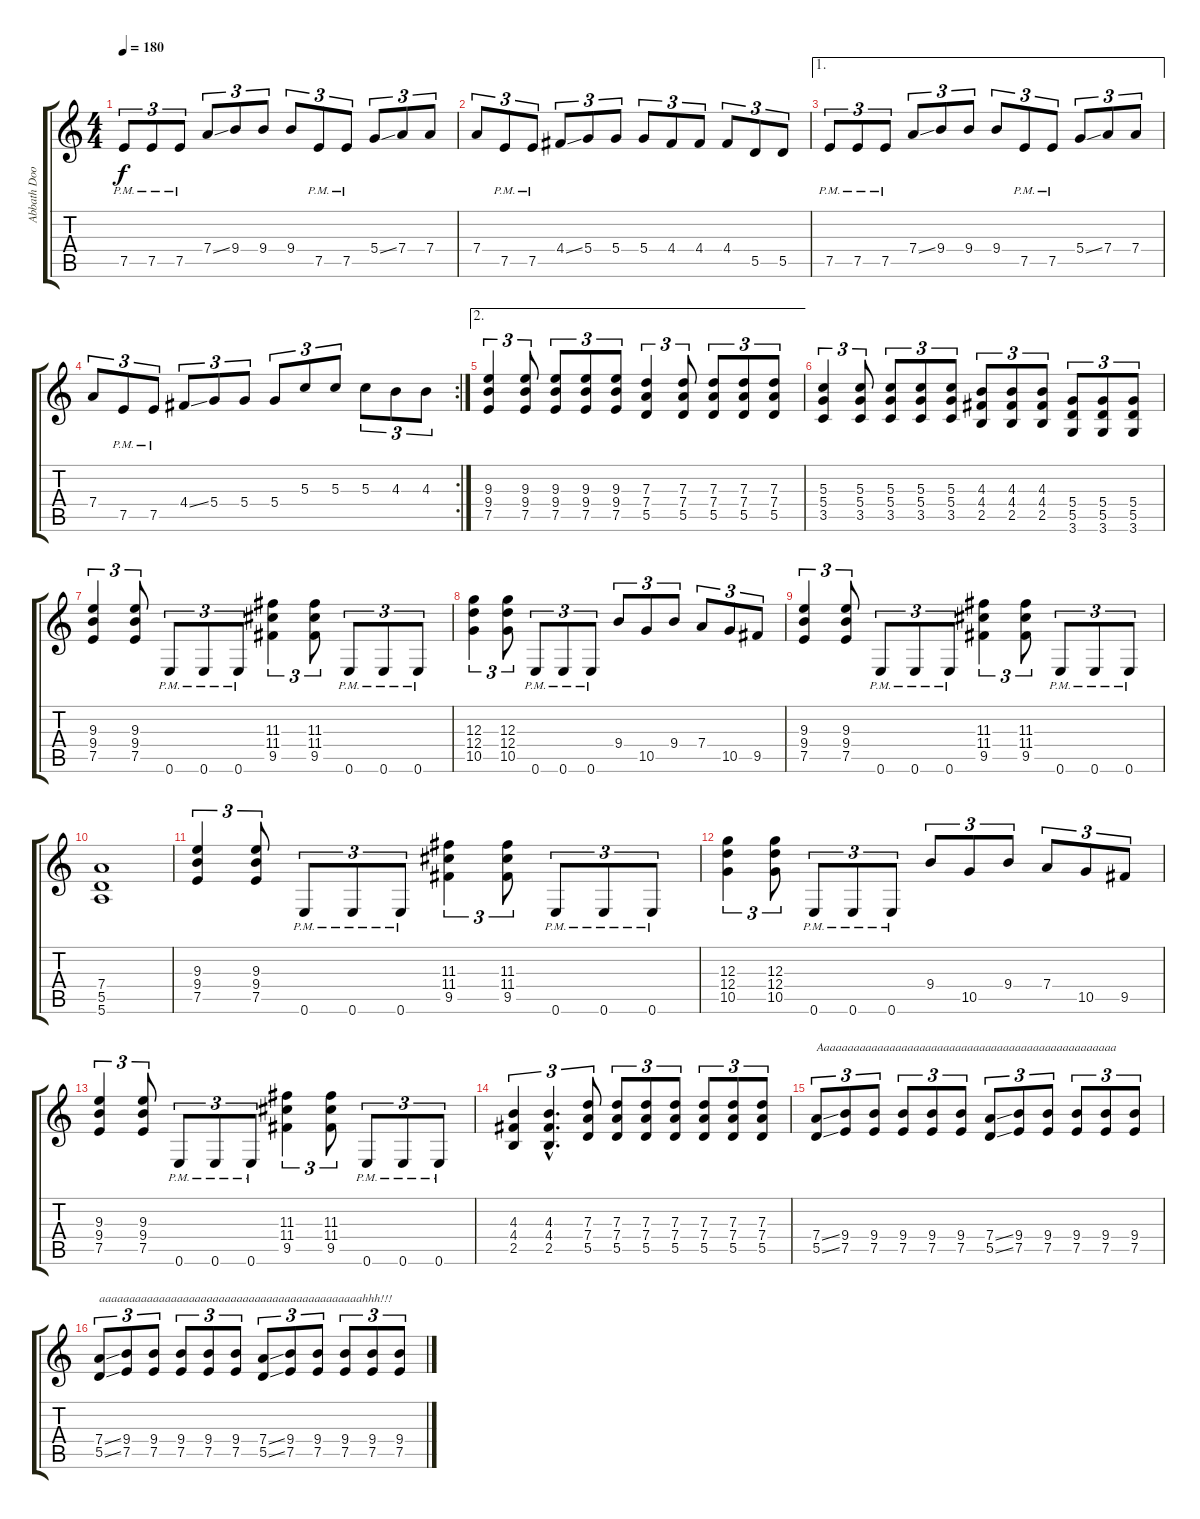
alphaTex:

\track ("Abbath Doom Occulta (Guitar)" "Abbath Doo") {instrument distortionguitar}
\staff {score tabs}
\tuning (E4 B3 G3 D3 A2 E2) {hide}
\ts (4 4)
\tempo 180
\clef g2
\ks c
7.5{pm}.8{tu (3 2) dy f} 7.5{pm}.8{tu (3 2)} 7.5{pm}.8{tu (3 2)} 7.4{ss}.8{tu (3 2)} 9.4.8{tu (3 2)} 9.4.8{tu (3 2)} 9.4.8{tu (3 2)} 7.5{pm}.8{tu (3 2)} 7.5{pm}.8{tu (3 2)} 5.4{ss}.8{tu (3 2)} 7.4.8{tu (3 2)} 7.4.8{tu (3 2)} |
7.4.8{tu (3 2)} 7.5{pm}.8{tu (3 2)} 7.5{pm}.8{tu (3 2)} 4.4{ss}.8{tu (3 2)} 5.4.8{tu (3 2)} 5.4.8{tu (3 2)} 5.4.8{tu (3 2)} 4.4.8{tu (3 2)} 4.4.8{tu (3 2)} 4.4.8{tu (3 2)} 5.5.8{tu (3 2)} 5.5.8{tu (3 2)} |
\ae 1
7.5{pm}.8{tu (3 2)} 7.5{pm}.8{tu (3 2)} 7.5{pm}.8{tu (3 2)} 7.4{ss}.8{tu (3 2)} 9.4.8{tu (3 2)} 9.4.8{tu (3 2)} 9.4.8{tu (3 2)} 7.5{pm}.8{tu (3 2)} 7.5{pm}.8{tu (3 2)} 5.4{ss}.8{tu (3 2)} 7.4.8{tu (3 2)} 7.4.8{tu (3 2)} |
\rc 2
7.4.8{tu (3 2)} 7.5{pm}.8{tu (3 2)} 7.5{pm}.8{tu (3 2)} 4.4{ss}.8{tu (3 2)} 5.4.8{tu (3 2)} 5.4.8{tu (3 2)} 5.4.8{tu (3 2)} 5.3.8{tu (3 2)} 5.3.8{tu (3 2)} 5.3.8{tu (3 2)} 4.3.8{tu (3 2)} 4.3.8{tu (3 2)} |
\ae 2
(9.3 9.4 7.5).4{tu (3 2)} (9.3 9.4 7.5).8{tu (3 2)} (9.3 9.4 7.5).8{tu (3 2)} (9.3 9.4 7.5).8{tu (3 2)} (9.3 9.4 7.5).8{tu (3 2)} (7.3 7.4 5.5).4{tu (3 2)} (7.3 7.4 5.5).8{tu (3 2)} (7.3 7.4 5.5).8{tu (3 2)} (7.3 7.4 5.5).8{tu (3 2)} (7.3 7.4 5.5).8{tu (3 2)} |
(5.3 5.4 3.5).4{tu (3 2)} (5.3 5.4 3.5).8{tu (3 2)} (5.3 5.4 3.5).8{tu (3 2)} (5.3 5.4 3.5).8{tu (3 2)} (5.3 5.4 3.5).8{tu (3 2)} (4.3 4.4 2.5).8{tu (3 2)} (4.3 4.4 2.5).8{tu (3 2)} (4.3 4.4 2.5).8{tu (3 2)} (5.4 5.5 3.6).8{tu (3 2)} (5.4 5.5 3.6).8{tu (3 2)} (5.4 5.5 3.6).8{tu (3 2)} |
(9.3 9.4 7.5).4{tu (3 2)} (9.3 9.4 7.5).8{tu (3 2)} 0.6{pm}.8{tu (3 2)} 0.6{pm}.8{tu (3 2)} 0.6{pm}.8{tu (3 2)} (11.3 11.4 9.5).4{tu (3 2)} (11.3 11.4 9.5).8{tu (3 2)} 0.6{pm}.8{tu (3 2)} 0.6{pm}.8{tu (3 2)} 0.6{pm}.8{tu (3 2)} |
(12.3 12.4 10.5).4{tu (3 2)} (12.3 12.4 10.5).8{tu (3 2)} 0.6{pm}.8{tu (3 2)} 0.6{pm}.8{tu (3 2)} 0.6{pm}.8{tu (3 2)} 9.4.8{tu (3 2)} 10.5.8{tu (3 2)} 9.4.8{tu (3 2)} 7.4.8{tu (3 2)} 10.5.8{tu (3 2)} 9.5.8{tu (3 2)} |
(9.3 9.4 7.5).4{tu (3 2)} (9.3 9.4 7.5).8{tu (3 2)} 0.6{pm}.8{tu (3 2)} 0.6{pm}.8{tu (3 2)} 0.6{pm}.8{tu (3 2)} (11.3 11.4 9.5).4{tu (3 2)} (11.3 11.4 9.5).8{tu (3 2)} 0.6{pm}.8{tu (3 2)} 0.6{pm}.8{tu (3 2)} 0.6{pm}.8{tu (3 2)} |
(7.4 5.5 5.6).1 |
(9.3 9.4 7.5).4{tu (3 2)} (9.3 9.4 7.5).8{tu (3 2)} 0.6{pm}.8{tu (3 2)} 0.6{pm}.8{tu (3 2)} 0.6{pm}.8{tu (3 2)} (11.3 11.4 9.5).4{tu (3 2)} (11.3 11.4 9.5).8{tu (3 2)} 0.6{pm}.8{tu (3 2)} 0.6{pm}.8{tu (3 2)} 0.6{pm}.8{tu (3 2)} |
(12.3 12.4 10.5).4{tu (3 2)} (12.3 12.4 10.5).8{tu (3 2)} 0.6{pm}.8{tu (3 2)} 0.6{pm}.8{tu (3 2)} 0.6{pm}.8{tu (3 2)} 9.4.8{tu (3 2)} 10.5.8{tu (3 2)} 9.4.8{tu (3 2)} 7.4.8{tu (3 2)} 10.5.8{tu (3 2)} 9.5.8{tu (3 2)} |
(9.3 9.4 7.5).4{tu (3 2)} (9.3 9.4 7.5).8{tu (3 2)} 0.6{pm}.8{tu (3 2)} 0.6{pm}.8{tu (3 2)} 0.6{pm}.8{tu (3 2)} (11.3 11.4 9.5).4{tu (3 2)} (11.3 11.4 9.5).8{tu (3 2)} 0.6{pm}.8{tu (3 2)} 0.6{pm}.8{tu (3 2)} 0.6{pm}.8{tu (3 2)} |
(4.3 4.4 2.5).4{tu (3 2)} (4.3{hac} 4.4{hac} 2.5{hac}).4{d tu (3 2)} (7.3 7.4 5.5).8{tu (3 2)} (7.3 7.4 5.5).8{tu (3 2)} (7.3 7.4 5.5).8{tu (3 2)} (7.3 7.4 5.5).8{tu (3 2)} (7.3 7.4 5.5).8{tu (3 2)} (7.3 7.4 5.5).8{tu (3 2)} (7.3 7.4 5.5).8{tu (3 2)} |
(7.4{ss} 5.5{ss}).8{tu (3 2) txt "Aaaaaaaaaaaaaaaaaaaaaaaaaaaaaaaaaaaaaaaaaaaaaaaaaa"} (9.4 7.5).8{tu (3 2)} (9.4 7.5).8{tu (3 2)} (9.4 7.5).8{tu (3 2)} (9.4 7.5).8{tu (3 2)} (9.4 7.5).8{tu (3 2)} (7.4{ss} 5.5{ss}).8{tu (3 2)} (9.4 7.5).8{tu (3 2)} (9.4 7.5).8{tu (3 2)} (9.4 7.5).8{tu (3 2)} (9.4 7.5).8{tu (3 2)} (9.4 7.5).8{tu (3 2)} |
(7.4{ss} 5.5{ss}).8{tu (3 2) txt "aaaaaaaaaaaaaaaaaaaaaaaaaaaaaaaaaaaaaaaaaaaahhh!!!"} (9.4 7.5).8{tu (3 2)} (9.4 7.5).8{tu (3 2)} (9.4 7.5).8{tu (3 2)} (9.4 7.5).8{tu (3 2)} (9.4 7.5).8{tu (3 2)} (7.4{ss} 5.5{ss}).8{tu (3 2)} (9.4 7.5).8{tu (3 2)} (9.4 7.5).8{tu (3 2)} (9.4 7.5).8{tu (3 2)} (9.4 7.5).8{tu (3 2)} (9.4 7.5).8{tu (3 2)}
